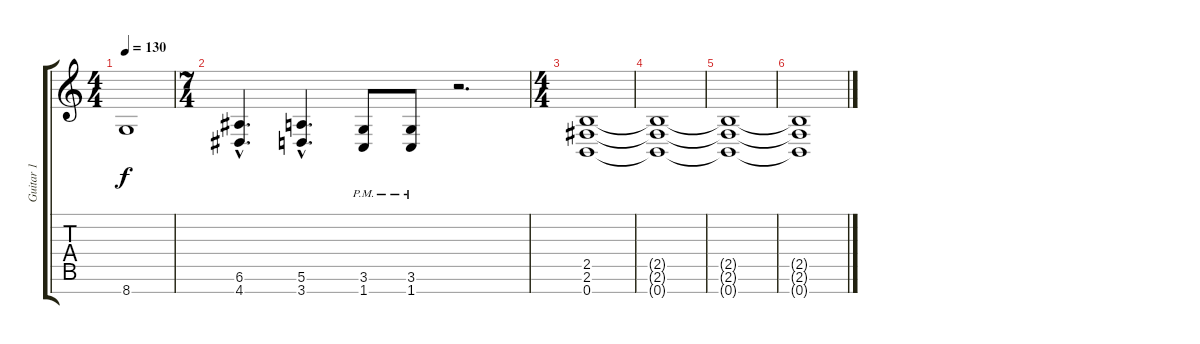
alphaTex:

\track ("Guitar 1" "Guitar 1") {instrument distortionguitar}
\staff {score tabs}
\tuning (E4 B3 G3 D3 A2 E2 B1) {hide}
\ts (4 4)
\tempo 130
\clef g2
\ks c
8.7.1{dy f} |
\ts (7 4)
(6.6{hac} 4.7{hac}).4{d} (5.6{hac} 3.7{hac}).4{d} (3.6{pm} 1.7{pm}).8 (3.6{pm} 1.7{pm}).8 r.2{d} |
\ts (4 4)
(2.5 2.6 0.7).1 |
(2.5{t} 2.6{t} 0.7{t}).1 |
(2.5{t} 2.6{t} 0.7{t}).1 |
(2.5{t} 2.6{t} 0.7{t}).1
